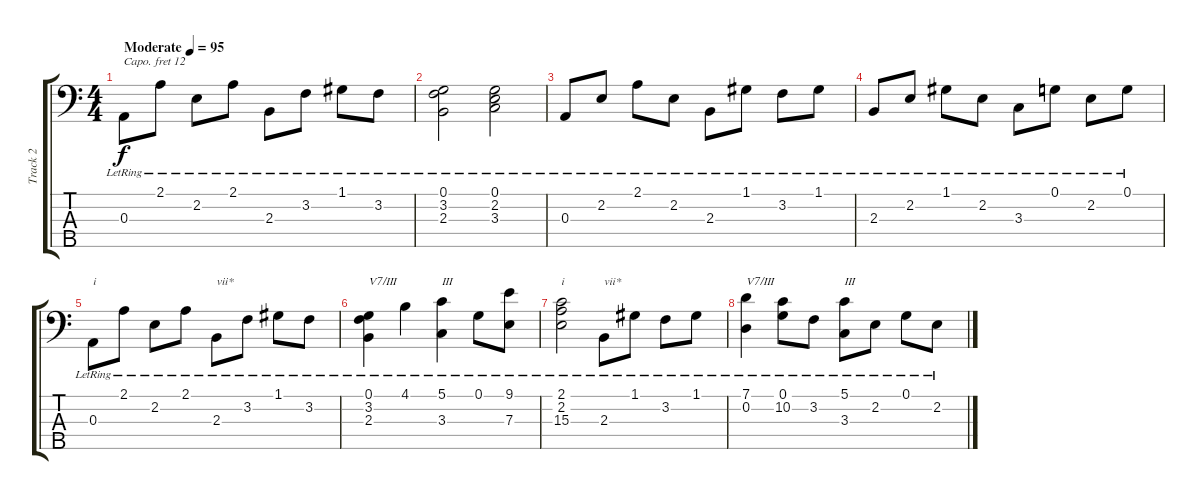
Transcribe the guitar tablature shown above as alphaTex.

\track ("Track 2" "Track 2") {instrument acousticgrandpiano}
\staff {score tabs}
\capo 12
\tuning (G2 D2 A1 E1 B0) {hide}
\ts (4 4)
\tempo (95 "Moderate")
\clef f4
\ks c
0.3{lr}.8{dy f instrument acousticgrandpiano} 2.1{lr}.8 2.2{lr}.8 2.1{lr}.8 2.3{lr}.8 3.2{lr}.8 1.1{lr}.8 3.2{lr}.8 |
(0.1{lr} 3.2{lr} 2.3{lr}).2 (0.1{lr} 2.2{lr} 3.3{lr}).2 |
0.3{lr}.8 2.2{lr}.8 2.1{lr}.8 2.2{lr}.8 2.3{lr}.8 1.1{lr}.8 3.2{lr}.8 1.1{lr}.8 |
2.3{lr}.8 2.2{lr}.8 1.1{lr}.8 2.2{lr}.8 3.3{lr}.8 0.1{lr}.8 2.2{lr}.8 0.1{lr}.8 |
0.3{lr}.8{txt "i"} 2.1{lr}.8 2.2{lr}.8 2.1{lr}.8 2.3{lr}.8{txt "vii*"} 3.2{lr}.8 1.1{lr}.8 3.2{lr}.8 |
(0.1{lr} 3.2{lr} 2.3{lr}).4{txt "V7/III"} 4.1{lr}.4 (5.1{lr} 3.3{lr}).4{txt "III"} 0.1{lr}.8 (9.1{lr} 7.3{lr}).8 |
(2.1{lr} 2.2{lr} 15.3{lr}).2{txt "i"} 2.3{lr}.8{txt "vii*"} 1.1{lr}.8 3.2{lr}.8 1.1{lr}.8 |
(7.1{lr} 0.2{lr}).4{txt "V7/III"} (0.1{lr} 10.2{lr}).8 3.2{lr}.8 (5.1{lr} 3.3{lr}).8{txt "III"} 2.2{lr}.8 0.1{lr}.8 2.2{lr}.8
